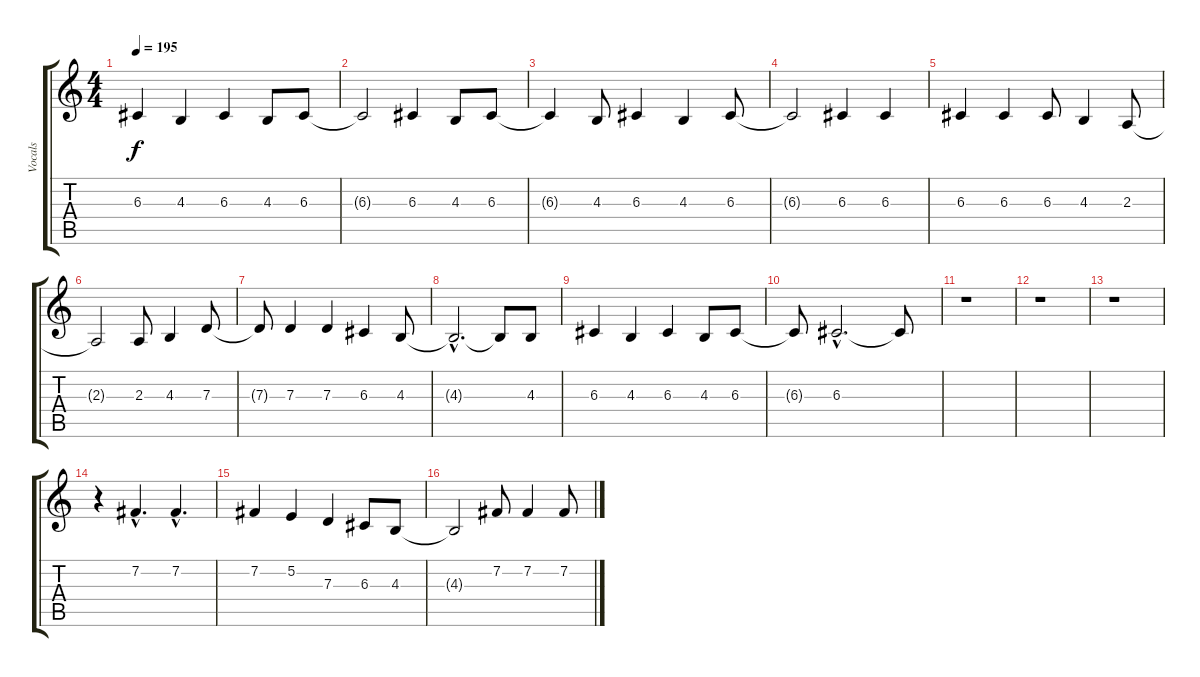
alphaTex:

\track ("Vocals" "Vocals") {instrument trombone}
\staff {score tabs}
\tuning (E4 B3 G3 D3 A2 E2) {hide}
\ts (4 4)
\tempo 195
\clef g2
\ks c
6.3.4{dy f} 4.3.4 6.3.4 4.3.8 6.3.8 |
6.3{t}.2 6.3.4 4.3.8 6.3.8 |
6.3{t}.4 4.3.8 6.3.4 4.3.4 6.3.8 |
6.3{t}.2 6.3.4 6.3.4 |
6.3.4 6.3.4 6.3.8 4.3.4 2.3.8 |
2.3{t}.2 2.3.8 4.3.4 7.3.8 |
7.3{t}.8 7.3.4 7.3.4 6.3.4 4.3.8 |
4.3{hac t}.2{d} 4.3{t}.8 4.3.8 |
6.3.4 4.3.4 6.3.4 4.3.8 6.3.8 |
6.3{t}.8 6.3{hac}.2{d} 6.3{t}.8 |
r.1 |
r.1 |
r.1 |
r.4 7.2{hac}.4{d} 7.2{hac}.4{d} |
7.2.4 5.2.4 7.3.4 6.3.8 4.3.8 |
4.3{t}.2 7.2.8 7.2.4 7.2.8
